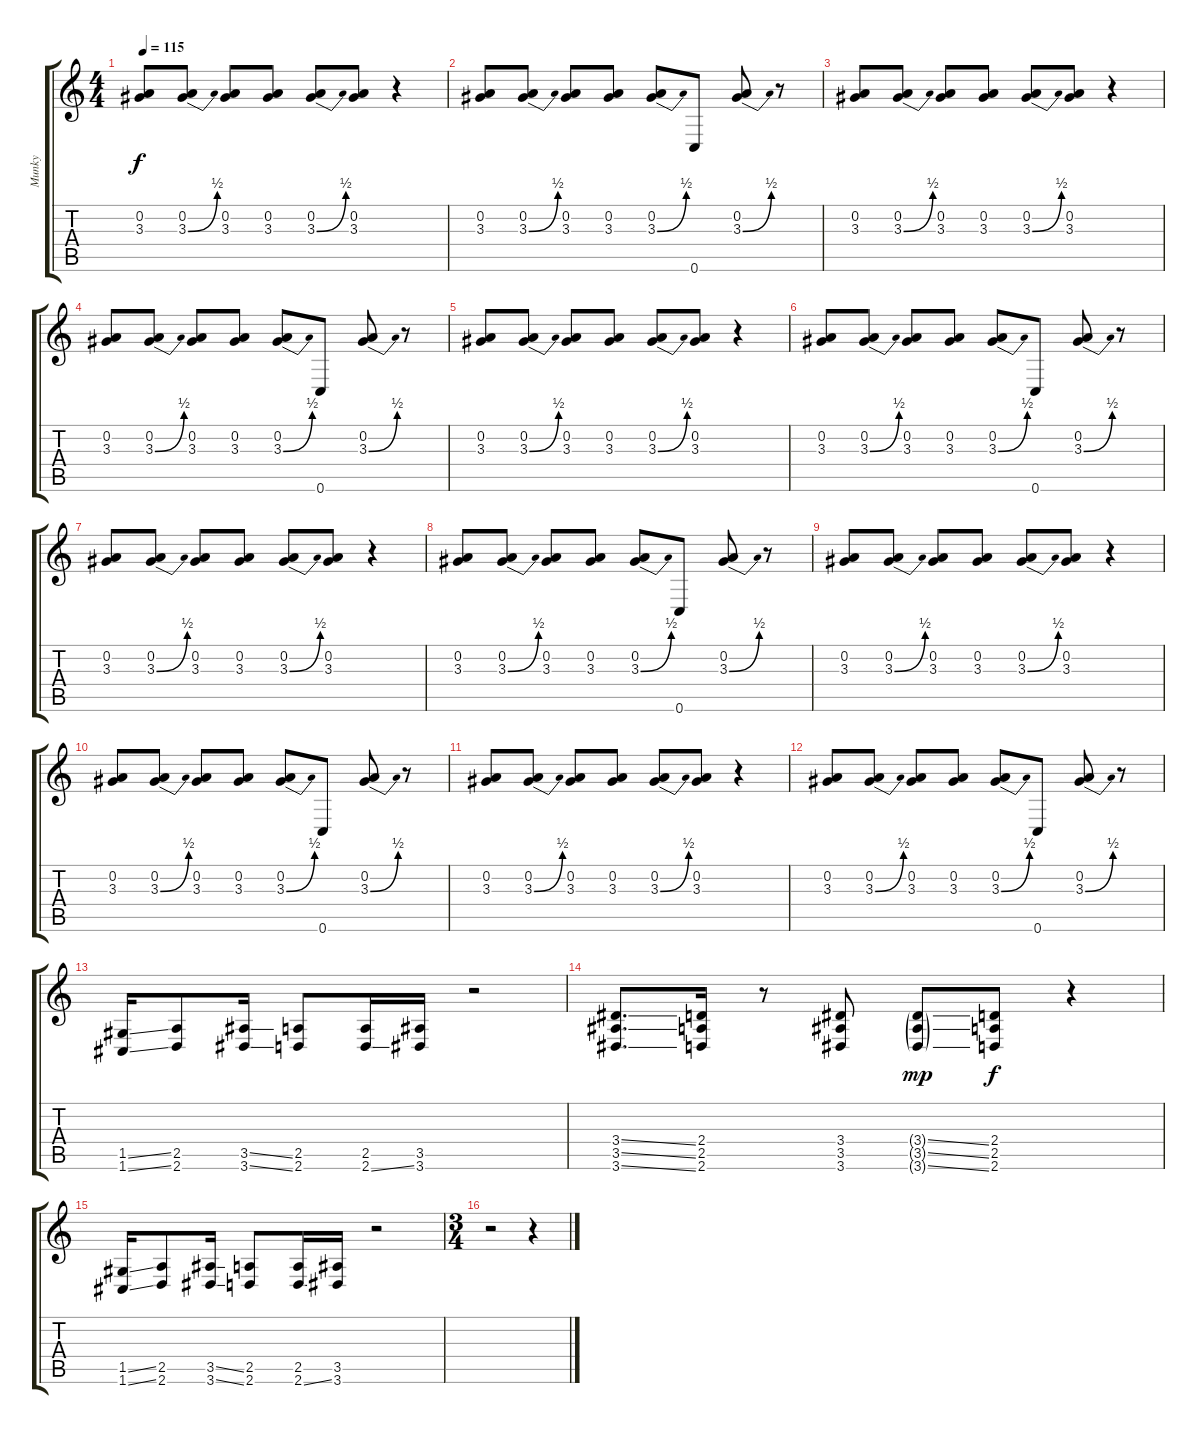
\track ("Munky" "Munky") {instrument distortionguitar}
\staff {score tabs}
\tuning (D4 A3 F3 C3 G2 C2) {hide}
\ts (4 4)
\tempo 115
\clef g2
\ks c
(0.2 3.3).8{dy f instrument distortionguitar} (0.2 3.3{be (bend 0 0 60 2)}).8 (0.2 3.3).8 (0.2 3.3).8 (0.2 3.3{be (bend 0 0 60 2)}).8 (0.2 3.3).8 r.4 |
(0.2 3.3).8 (0.2 3.3{be (bend 0 0 60 2)}).8 (0.2 3.3).8 (0.2 3.3).8 (0.2 3.3{be (bend 0 0 60 2)}).8 0.6.8 (0.2 3.3{be (bend 0 0 60 2)}).8 r.8 |
(0.2 3.3).8 (0.2 3.3{be (bend 0 0 60 2)}).8 (0.2 3.3).8 (0.2 3.3).8 (0.2 3.3{be (bend 0 0 60 2)}).8 (0.2 3.3).8 r.4 |
(0.2 3.3).8 (0.2 3.3{be (bend 0 0 60 2)}).8 (0.2 3.3).8 (0.2 3.3).8 (0.2 3.3{be (bend 0 0 60 2)}).8 0.6.8 (0.2 3.3{be (bend 0 0 60 2)}).8 r.8 |
(0.2 3.3).8 (0.2 3.3{be (bend 0 0 60 2)}).8 (0.2 3.3).8 (0.2 3.3).8 (0.2 3.3{be (bend 0 0 60 2)}).8 (0.2 3.3).8 r.4 |
(0.2 3.3).8 (0.2 3.3{be (bend 0 0 60 2)}).8 (0.2 3.3).8 (0.2 3.3).8 (0.2 3.3{be (bend 0 0 60 2)}).8 0.6.8 (0.2 3.3{be (bend 0 0 60 2)}).8 r.8 |
(0.2 3.3).8 (0.2 3.3{be (bend 0 0 60 2)}).8 (0.2 3.3).8 (0.2 3.3).8 (0.2 3.3{be (bend 0 0 60 2)}).8 (0.2 3.3).8 r.4 |
(0.2 3.3).8 (0.2 3.3{be (bend 0 0 60 2)}).8 (0.2 3.3).8 (0.2 3.3).8 (0.2 3.3{be (bend 0 0 60 2)}).8 0.6.8 (0.2 3.3{be (bend 0 0 60 2)}).8 r.8 |
(0.2 3.3).8 (0.2 3.3{be (bend 0 0 60 2)}).8 (0.2 3.3).8 (0.2 3.3).8 (0.2 3.3{be (bend 0 0 60 2)}).8 (0.2 3.3).8 r.4 |
(0.2 3.3).8 (0.2 3.3{be (bend 0 0 60 2)}).8 (0.2 3.3).8 (0.2 3.3).8 (0.2 3.3{be (bend 0 0 60 2)}).8 0.6.8 (0.2 3.3{be (bend 0 0 60 2)}).8 r.8 |
(0.2 3.3).8 (0.2 3.3{be (bend 0 0 60 2)}).8 (0.2 3.3).8 (0.2 3.3).8 (0.2 3.3{be (bend 0 0 60 2)}).8 (0.2 3.3).8 r.4 |
(0.2 3.3).8 (0.2 3.3{be (bend 0 0 60 2)}).8 (0.2 3.3).8 (0.2 3.3).8 (0.2 3.3{be (bend 0 0 60 2)}).8 0.6.8 (0.2 3.3{be (bend 0 0 60 2)}).8 r.8 |
(1.5{ss} 1.6{ss}).16 (2.5 2.6).8 (3.5{ss} 3.6{ss}).16 (2.5 2.6).8 (2.5 2.6{ss}).16 (3.5 3.6).16 r.2 |
(3.4{ss} 3.5{ss} 3.6{ss}).8{d} (2.4 2.5 2.6).16 r.8 (3.4 3.5 3.6).8 (3.4{ss g} 3.5{ss g} 3.6{ss g}).8{dy mp} (2.4 2.5 2.6).8{dy f} r.4 |
(1.5{ss} 1.6{ss}).16 (2.5 2.6).8 (3.5{ss} 3.6{ss}).16 (2.5 2.6).8 (2.5 2.6{ss}).16 (3.5 3.6).16 r.2 |
\ts (3 4)
r.2 r.4
